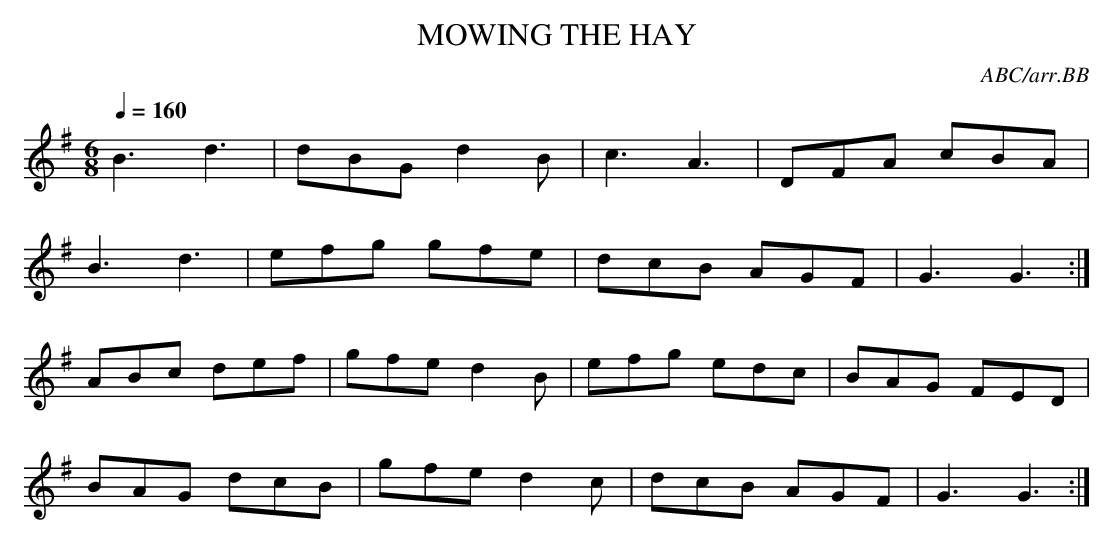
X:1
T:MOWING THE HAY
C:ABC/arr.BB
L:1/8
M:6/8
Q:1/4=160
K:G
B3 d3|dBG d2B|c3 A3|DFA cBA |
B3 d3|efg gfe|dcB AGF|G3 G3 :|
ABc def|gfe d2B|efg edc|BAG FED |
BAG dcB|gfe d2c|dcB AGF|G3 G3 :|
